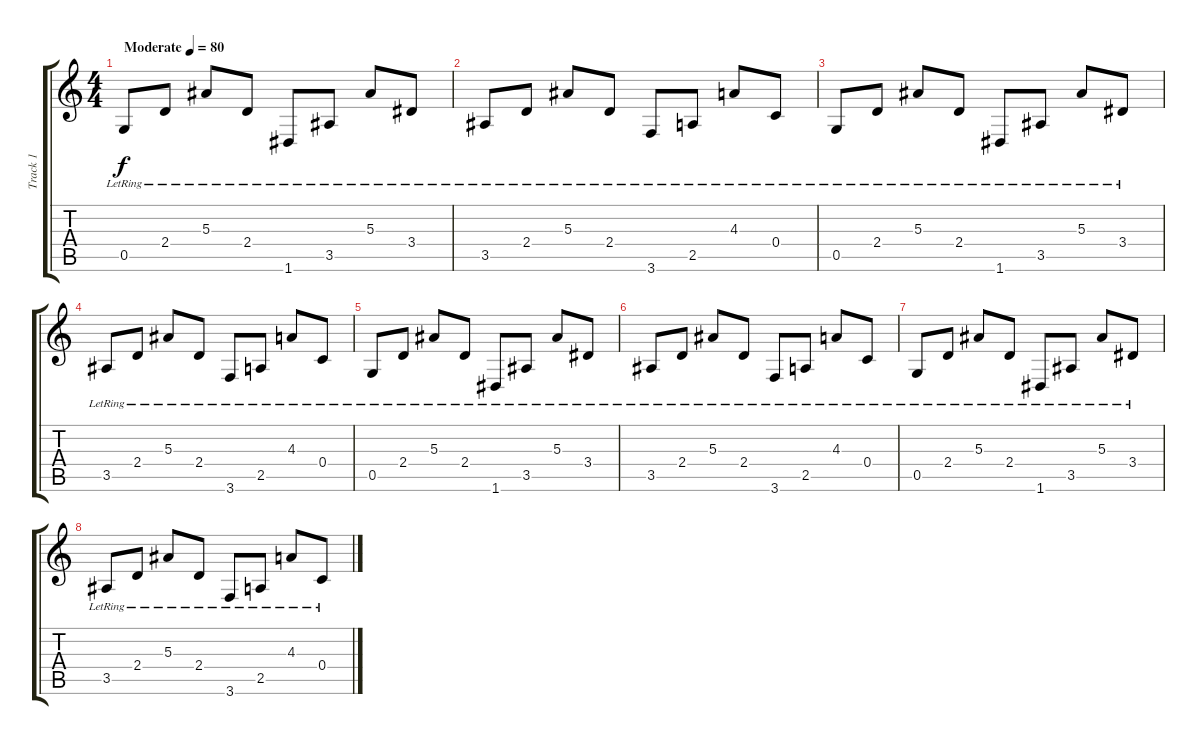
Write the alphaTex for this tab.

\track ("Track 1" "Track 1") {instrument acousticguitarsteel}
\staff {score tabs}
\tuning (D4 A3 F3 C3 G2 D2) {hide}
\ts (4 4)
\tempo (80 "Moderate")
\clef g2
\ks c
0.5{lr}.8{dy f instrument acousticguitarsteel} 2.4{lr}.8 5.3{lr}.8 2.4{lr}.8 1.6{lr}.8 3.5{lr}.8 5.3{lr}.8 3.4{lr}.8 |
3.5{lr}.8 2.4{lr}.8 5.3{lr}.8 2.4{lr}.8 3.6{lr}.8 2.5{lr}.8 4.3{lr}.8 0.4{lr}.8 |
0.5{lr}.8 2.4{lr}.8 5.3{lr}.8 2.4{lr}.8 1.6{lr}.8 3.5{lr}.8 5.3{lr}.8 3.4{lr}.8 |
3.5{lr}.8 2.4{lr}.8 5.3{lr}.8 2.4{lr}.8 3.6{lr}.8 2.5{lr}.8 4.3{lr}.8 0.4{lr}.8 |
0.5{lr}.8 2.4{lr}.8 5.3{lr}.8 2.4{lr}.8 1.6{lr}.8 3.5{lr}.8 5.3{lr}.8 3.4{lr}.8 |
3.5{lr}.8 2.4{lr}.8 5.3{lr}.8 2.4{lr}.8 3.6{lr}.8 2.5{lr}.8 4.3{lr}.8 0.4{lr}.8 |
0.5{lr}.8 2.4{lr}.8 5.3{lr}.8 2.4{lr}.8 1.6{lr}.8 3.5{lr}.8 5.3{lr}.8 3.4{lr}.8 |
3.5{lr}.8 2.4{lr}.8 5.3{lr}.8 2.4{lr}.8 3.6{lr}.8 2.5{lr}.8 4.3{lr}.8 0.4{lr}.8
